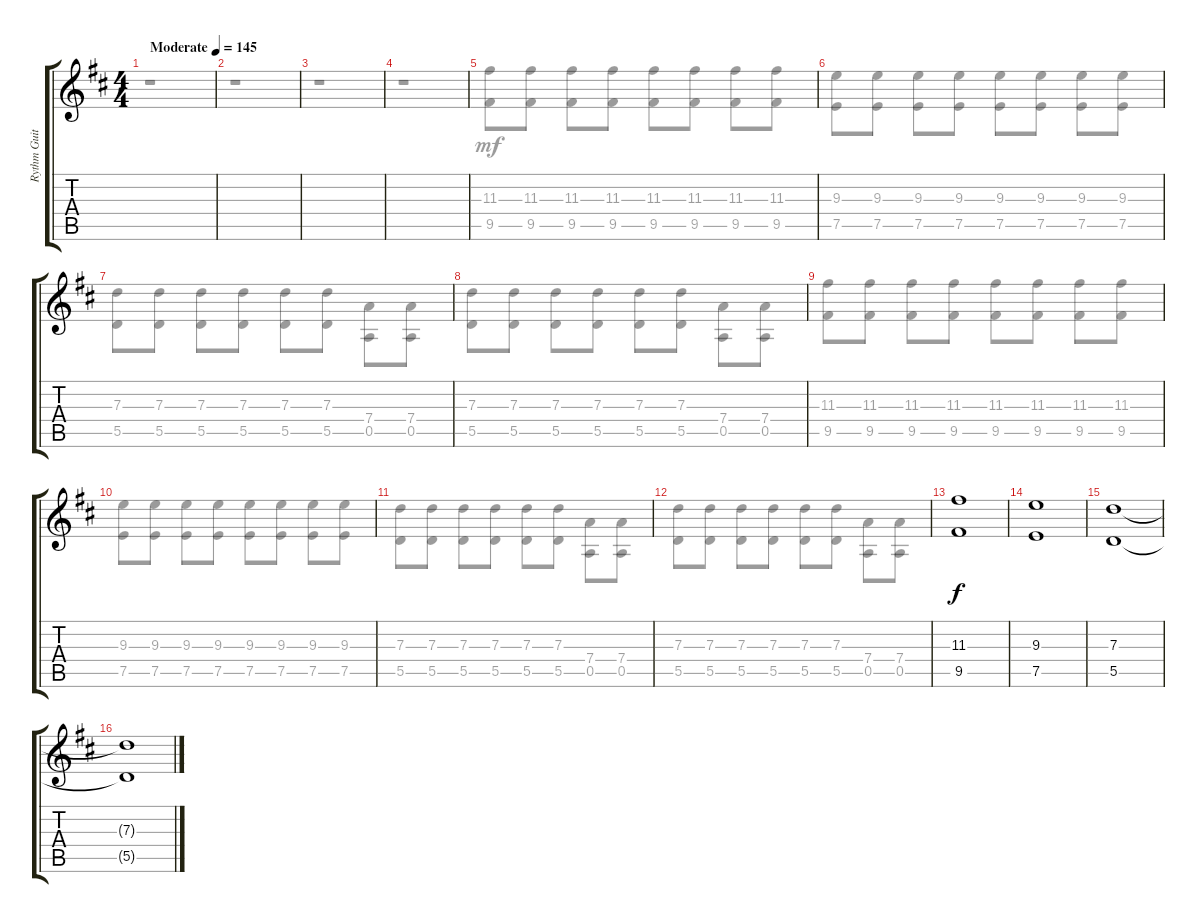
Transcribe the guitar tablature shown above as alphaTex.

\track ("Rythm Guitar" "Rythm Guit") {instrument distortionguitar}
\staff {score tabs}
\tuning (E4 B3 G3 D3 A2 D2) {hide}
\voice
\ts (4 4)
\tempo (145 "Moderate")
\clef g2
\ks d
|
|
|
|
|
|
|
|
|
|
|
|
(11.3 9.5).1 |
(9.3 7.5).1 |
(7.3 5.5).1 |
(7.3{t} 5.5{t}).1
\voice
\clef g2
\ottava regular
\simile none
\ks d
r.1{dy mf} |
r.1 |
r.1 |
r.1 |
(11.3 9.5).8 (11.3 9.5).8 (11.3 9.5).8 (11.3 9.5).8 (11.3 9.5).8 (11.3 9.5).8 (11.3 9.5).8 (11.3 9.5).8 |
(9.3 7.5).8 (9.3 7.5).8 (9.3 7.5).8 (9.3 7.5).8 (9.3 7.5).8 (9.3 7.5).8 (9.3 7.5).8 (9.3 7.5).8 |
(7.3 5.5).8 (7.3 5.5).8 (7.3 5.5).8 (7.3 5.5).8 (7.3 5.5).8 (7.3 5.5).8 (7.4 0.5).8 (7.4 0.5).8 |
(7.3 5.5).8 (7.3 5.5).8 (7.3 5.5).8 (7.3 5.5).8 (7.3 5.5).8 (7.3 5.5).8 (7.4 0.5).8 (7.4 0.5).8 |
(11.3 9.5).8 (11.3 9.5).8 (11.3 9.5).8 (11.3 9.5).8 (11.3 9.5).8 (11.3 9.5).8 (11.3 9.5).8 (11.3 9.5).8 |
(9.3 7.5).8 (9.3 7.5).8 (9.3 7.5).8 (9.3 7.5).8 (9.3 7.5).8 (9.3 7.5).8 (9.3 7.5).8 (9.3 7.5).8 |
(7.3 5.5).8 (7.3 5.5).8 (7.3 5.5).8 (7.3 5.5).8 (7.3 5.5).8 (7.3 5.5).8 (7.4 0.5).8 (7.4 0.5).8 |
(7.3 5.5).8 (7.3 5.5).8 (7.3 5.5).8 (7.3 5.5).8 (7.3 5.5).8 (7.3 5.5).8 (7.4 0.5).8 (7.4 0.5).8 |
|
|
|
